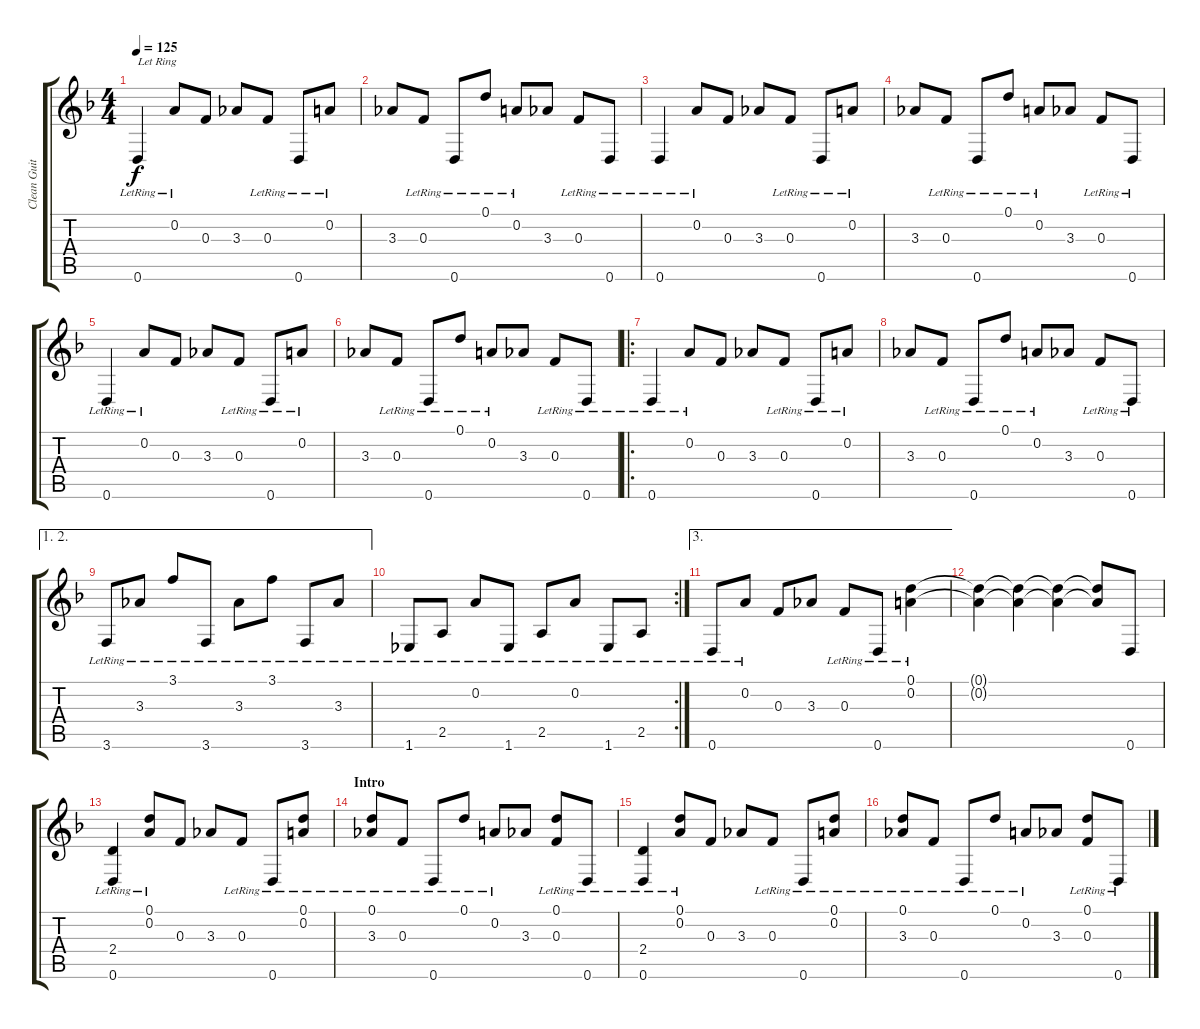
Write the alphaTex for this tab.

\track ("Clean Guitar" "Clean Guit") {instrument acousticguitarsteel}
\staff {score tabs}
\tuning (D4 A3 F3 C3 G2 D2) {hide}
\ts (4 4)
\tempo 125
\clef g2
\ks dminor
0.6{lr}.4{txt "Let Ring" dy f instrument acousticguitarsteel} 0.2{lr}.8 0.3.8 3.3.8 0.3{lr}.8 0.6{lr}.8 0.2{lr}.8 |
3.3.8 0.3{lr}.8 0.6{lr}.8 0.1{lr}.8 0.2{lr}.8 3.3.8 0.3{lr}.8 0.6{lr}.8 |
0.6{lr}.4 0.2{lr}.8 0.3.8 3.3.8 0.3{lr}.8 0.6{lr}.8 0.2{lr}.8 |
3.3.8 0.3{lr}.8 0.6{lr}.8 0.1{lr}.8 0.2{lr}.8 3.3.8 0.3{lr}.8 0.6{lr}.8 |
0.6{lr}.4 0.2{lr}.8 0.3.8 3.3.8 0.3{lr}.8 0.6{lr}.8 0.2{lr}.8 |
3.3.8 0.3{lr}.8 0.6{lr}.8 0.1{lr}.8 0.2{lr}.8 3.3.8 0.3{lr}.8 0.6{lr}.8 |
\ro
0.6{lr}.4 0.2{lr}.8 0.3.8 3.3.8 0.3{lr}.8 0.6{lr}.8 0.2{lr}.8 |
3.3.8 0.3{lr}.8 0.6{lr}.8 0.1{lr}.8 0.2{lr}.8 3.3.8 0.3{lr}.8 0.6{lr}.8 |
\ae (1 2)
3.6{lr}.8 3.3{lr}.8 3.1{lr}.8 3.6{lr}.8 3.3{lr}.8 3.1{lr}.8 3.6{lr}.8 3.3{lr}.8 |
\rc 2
1.6{lr}.8 2.5{lr}.8 0.2{lr}.8 1.6{lr}.8 2.5{lr}.8 0.2{lr}.8 1.6{lr}.8 2.5{lr}.8 |
\ae 3
0.6{lr}.8 0.2{lr}.8 0.3.8 3.3.8 0.3{lr}.8 0.6{lr}.8 (0.1{lr} 0.2{lr}).4 |
(0.1{t} 0.2{t}).4 (0.1{t} 0.2{t}).4 (0.1{t} 0.2{t}).4 (0.1{t} 0.2{t}).8 0.6.8 |
(2.4 0.6{lr}).4 (0.1{lr} 0.2{lr}).8 0.3.8 3.3.8 0.3{lr}.8 0.6{lr}.8 (0.1{lr} 0.2{lr}).8 |
\section ("" "Intro")
(0.1{lr} 3.3).8 0.3{lr}.8 0.6{lr}.8 0.1{lr}.8 0.2{lr}.8 3.3.8 (0.1{lr} 0.3{lr}).8 0.6{lr}.8 |
(2.4 0.6{lr}).4 (0.1{lr} 0.2{lr}).8 0.3.8 3.3.8 0.3{lr}.8 0.6{lr}.8 (0.1{lr} 0.2{lr}).8 |
(0.1{lr} 3.3).8 0.3{lr}.8 0.6{lr}.8 0.1{lr}.8 0.2{lr}.8 3.3.8 (0.1{lr} 0.3{lr}).8 0.6{lr}.8
